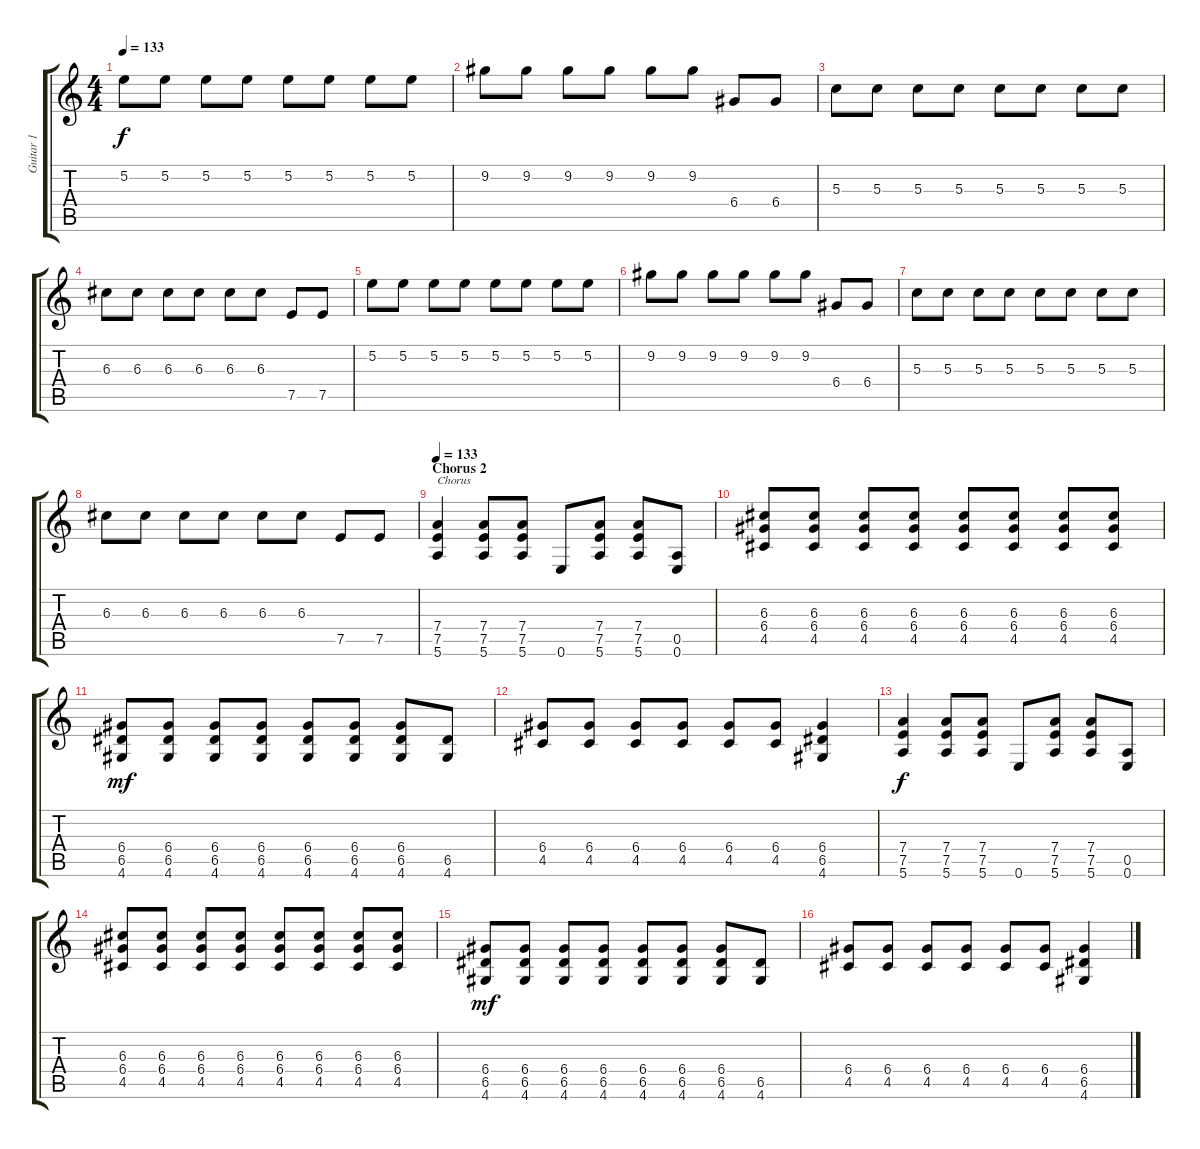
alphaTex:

\track ("Guitar 1" "Guitar 1") {instrument electricguitarclean}
\staff {score tabs}
\tuning (E4 B3 G3 D3 A2 E2) {hide}
\ts (4 4)
\tempo 133
\clef g2
\ks c
5.2.8{dy f} 5.2.8 5.2.8 5.2.8 5.2.8 5.2.8 5.2.8 5.2.8 |
9.2.8 9.2.8 9.2.8 9.2.8 9.2.8 9.2.8 6.4.8 6.4.8 |
5.3.8 5.3.8 5.3.8 5.3.8 5.3.8 5.3.8 5.3.8 5.3.8 |
6.3.8 6.3.8 6.3.8 6.3.8 6.3.8 6.3.8 7.5.8 7.5.8 |
5.2.8 5.2.8 5.2.8 5.2.8 5.2.8 5.2.8 5.2.8 5.2.8 |
9.2.8 9.2.8 9.2.8 9.2.8 9.2.8 9.2.8 6.4.8 6.4.8 |
5.3.8 5.3.8 5.3.8 5.3.8 5.3.8 5.3.8 5.3.8 5.3.8 |
6.3.8 6.3.8 6.3.8 6.3.8 6.3.8 6.3.8 7.5.8 7.5.8 |
\section ("" "Chorus 2")
\tempo 133
(7.4 7.5 5.6).4{txt "Chorus" instrument overdrivenguitar} (7.4 7.5 5.6).8 (7.4 7.5 5.6).8 0.6.8 (7.4 7.5 5.6).8 (7.4 7.5 5.6).8 (0.5 0.6).8 |
(6.3 6.4 4.5).8 (6.3 6.4 4.5).8 (6.3 6.4 4.5).8 (6.3 6.4 4.5).8 (6.3 6.4 4.5).8 (6.3 6.4 4.5).8 (6.3 6.4 4.5).8 (6.3 6.4 4.5).8 |
(6.4 6.5 4.6).8{dy mf} (6.4 6.5 4.6).8 (6.4 6.5 4.6).8 (6.4 6.5 4.6).8 (6.4 6.5 4.6).8 (6.4 6.5 4.6).8 (6.4 6.5 4.6).8 (6.5 4.6).8 |
(6.4 4.5).8 (6.4 4.5).8 (6.4 4.5).8 (6.4 4.5).8 (6.4 4.5).8 (6.4 4.5).8 (6.4 6.5 4.6).4 |
(7.4 7.5 5.6).4{dy f} (7.4 7.5 5.6).8 (7.4 7.5 5.6).8 0.6.8 (7.4 7.5 5.6).8 (7.4 7.5 5.6).8 (0.5 0.6).8 |
(6.3 6.4 4.5).8 (6.3 6.4 4.5).8 (6.3 6.4 4.5).8 (6.3 6.4 4.5).8 (6.3 6.4 4.5).8 (6.3 6.4 4.5).8 (6.3 6.4 4.5).8 (6.3 6.4 4.5).8 |
(6.4 6.5 4.6).8{dy mf} (6.4 6.5 4.6).8 (6.4 6.5 4.6).8 (6.4 6.5 4.6).8 (6.4 6.5 4.6).8 (6.4 6.5 4.6).8 (6.4 6.5 4.6).8 (6.5 4.6).8 |
(6.4 4.5).8 (6.4 4.5).8 (6.4 4.5).8 (6.4 4.5).8 (6.4 4.5).8 (6.4 4.5).8 (6.4 6.5 4.6).4
